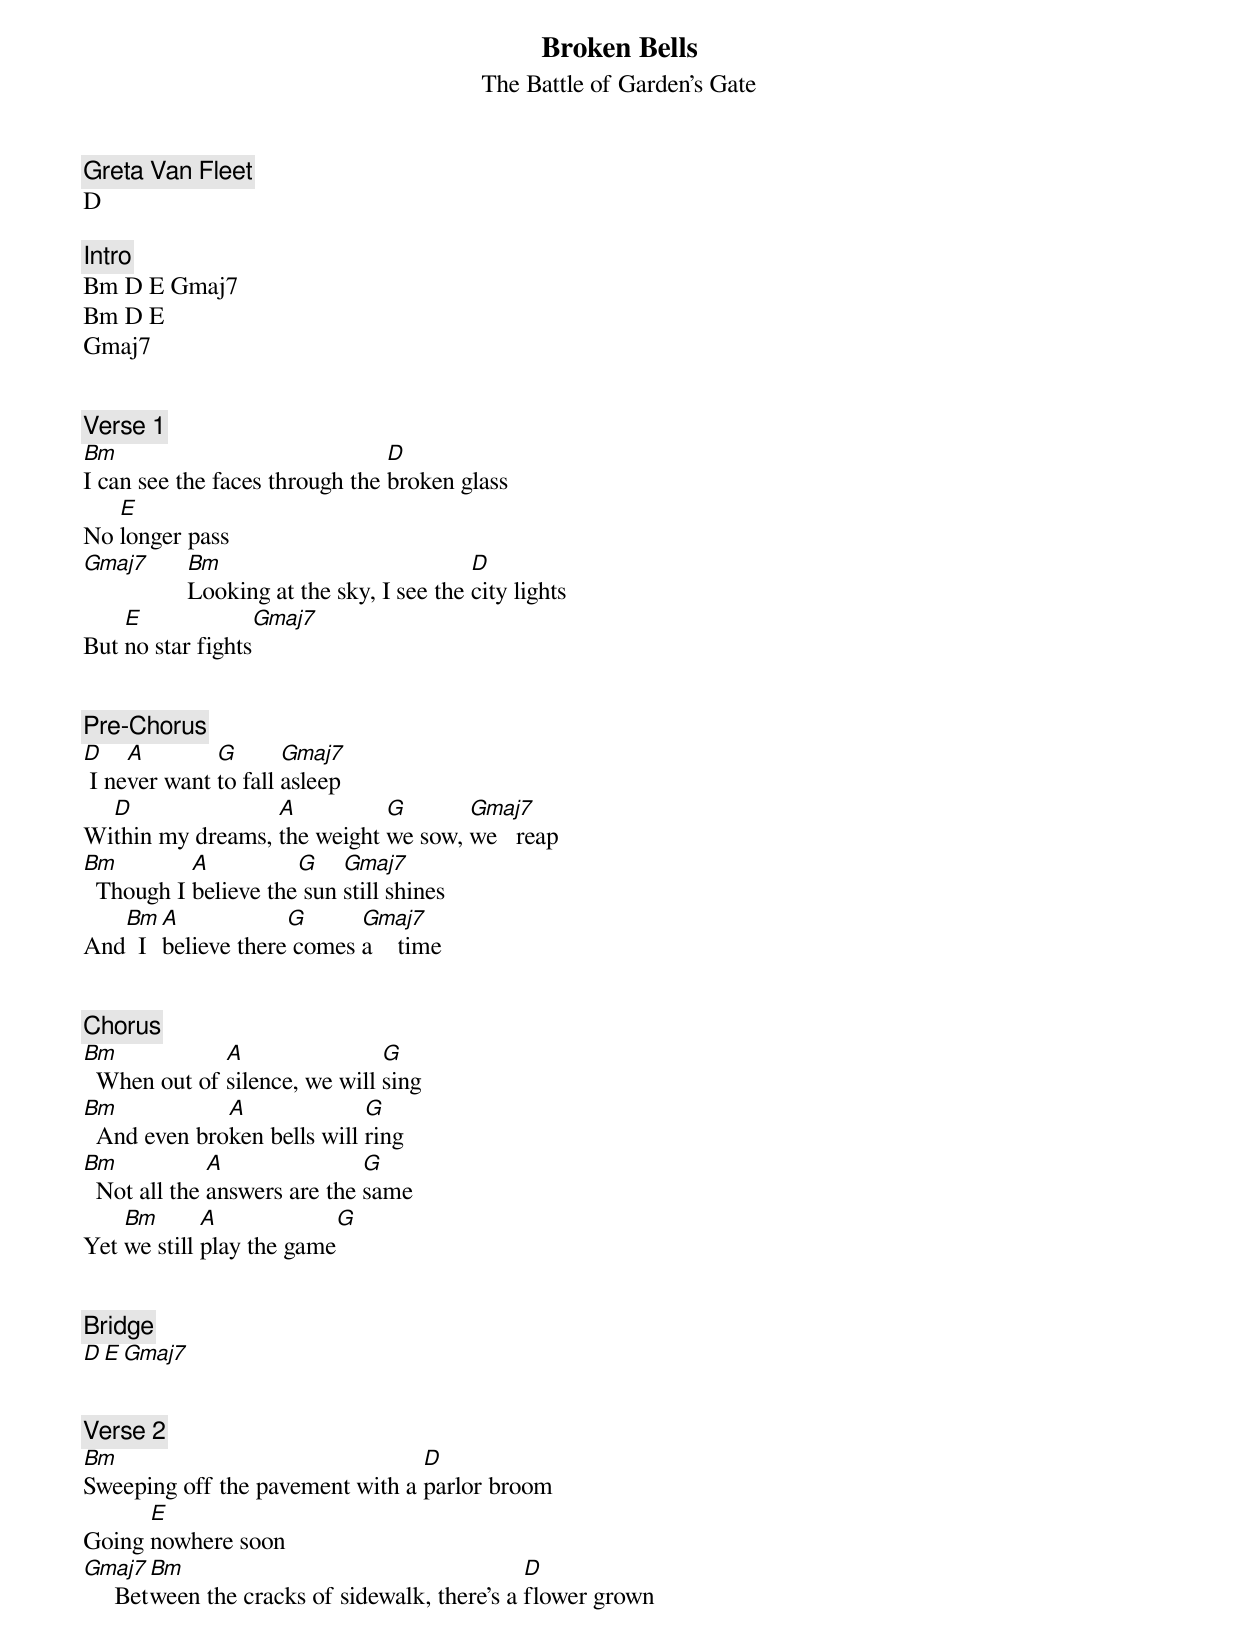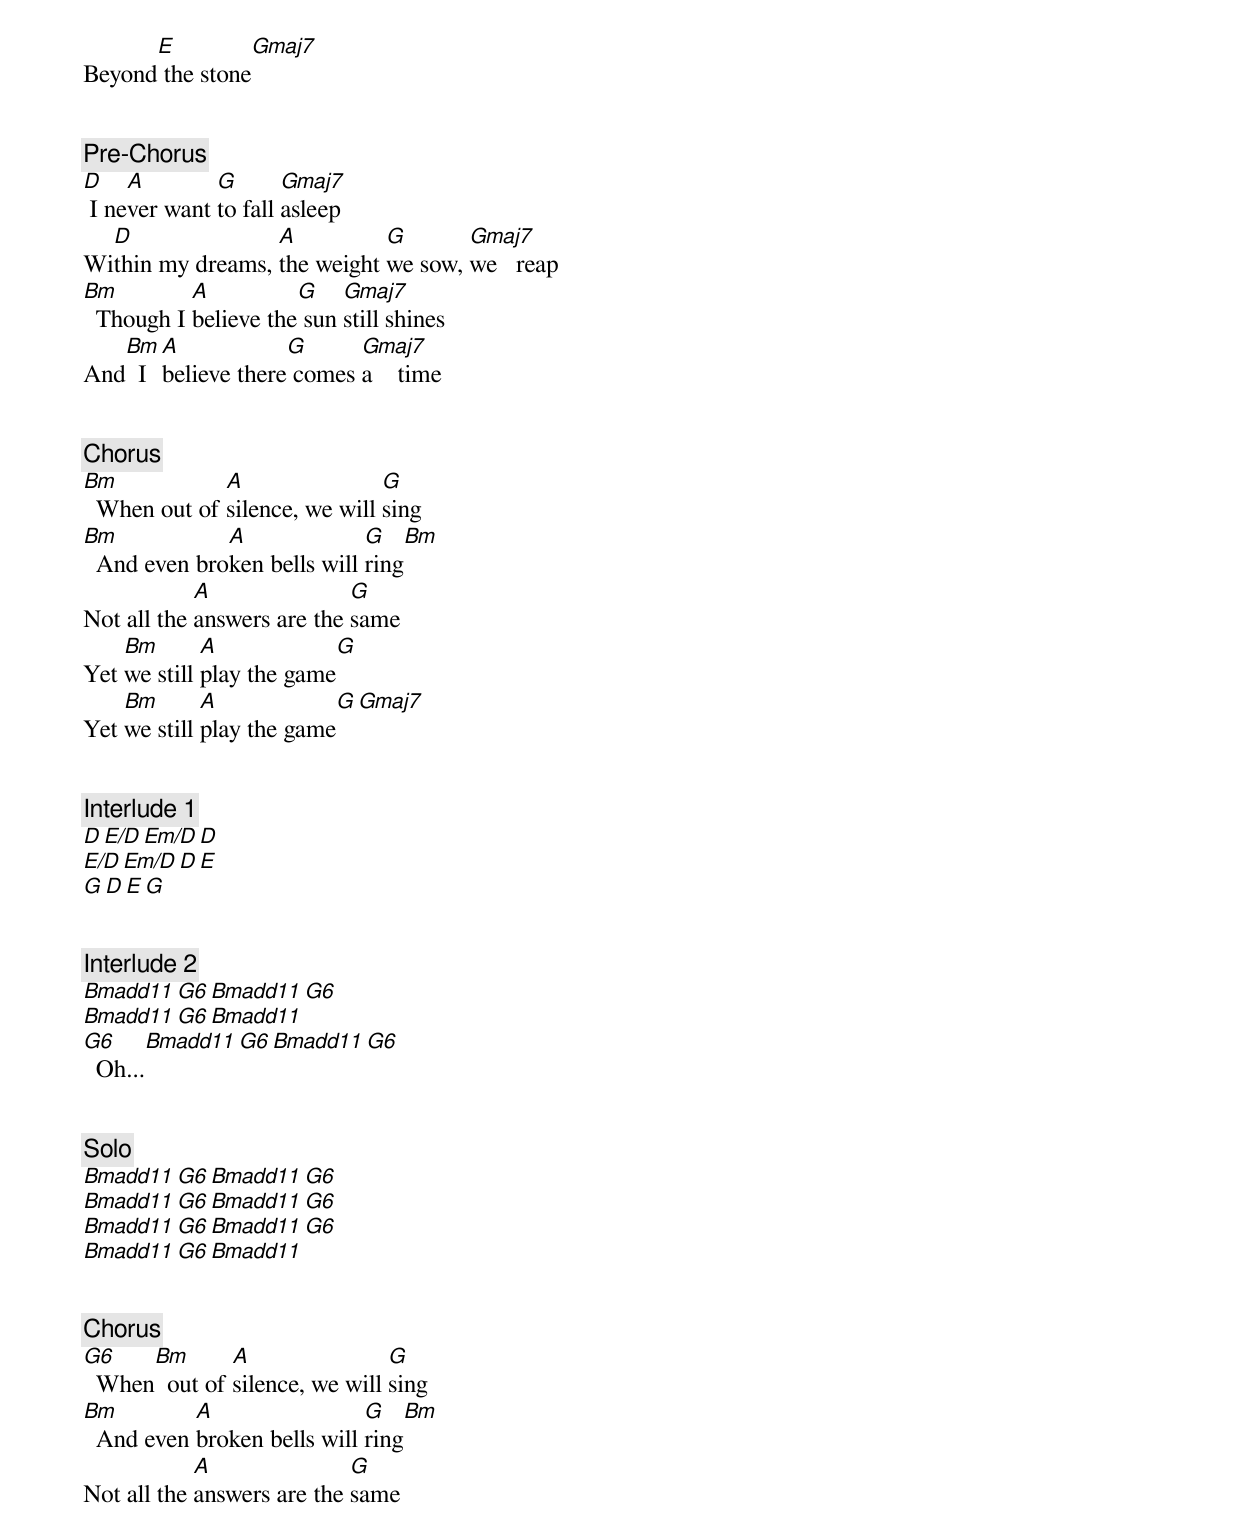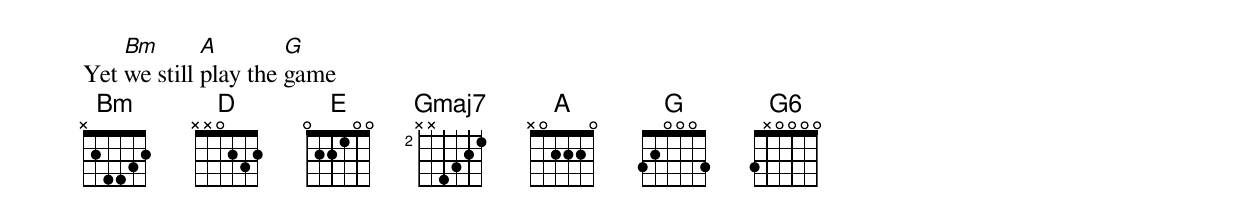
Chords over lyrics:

Broken Bells
The Battle of Garden's Gate
Greta Van Fleet
D

[Intro]
Bm D E Gmaj7
Bm D E
Gmaj7


[Verse 1]
Bm                              D
I can see the faces through the broken glass
   E
No longer pass
Gmaj7 Bm                            D
      Looking at the sky, I see the city lights
    E             Gmaj7
But no star fights


[Pre-Chorus]
D    A        G       Gmaj7
 I never want to fall asleep
  D               A          G       Gmaj7
Within my dreams, the weight we sow, we   reap
Bm         A          G    Gmaj7
  Though I believe the sun still shines
   Bm  A            G      Gmaj7
And  I believe there comes a    time


[Chorus]
Bm            A                G
  When out of silence, we will sing
Bm            A              G
  And even broken bells will ring
Bm            A               G
  Not all the answers are the same
    Bm       A            G
Yet we still play the game


[Bridge]
D E Gmaj7


[Verse 2]
Bm                               D
Sweeping off the pavement with a parlor broom
      E
Going nowhere soon
Gmaj7   Bm                                     D
     Between the cracks of sidewalk, there's a flower grown
      E         Gmaj7
Beyond the stone


[Pre-Chorus]
D    A        G       Gmaj7
 I never want to fall asleep
  D               A          G       Gmaj7
Within my dreams, the weight we sow, we   reap
Bm         A          G    Gmaj7
  Though I believe the sun still shines
   Bm  A            G      Gmaj7
And  I believe there comes a    time


[Chorus]
Bm            A                G
  When out of silence, we will sing
Bm            A              G   Bm
  And even broken bells will ring
            A               G
Not all the answers are the same
    Bm       A            G
Yet we still play the game
    Bm       A            G Gmaj7
Yet we still play the game


[Interlude 1]
D E/D Em/D D
E/D Em/D D E
G D E G


[Interlude 2]
Bmadd11 G6 Bmadd11 G6
Bmadd11 G6 Bmadd11
G6     Bmadd11 G6 Bmadd11 G6
  Oh...


[Solo]
Bmadd11 G6 Bmadd11 G6
Bmadd11 G6 Bmadd11 G6
Bmadd11 G6 Bmadd11 G6
Bmadd11 G6 Bmadd11


[Chorus]
G6    Bm       A                G
  When  out of silence, we will sing
Bm         A                 G   Bm
  And even broken bells will ring
            A               G
Not all the answers are the same
    Bm       A        G
Yet we still play the game
